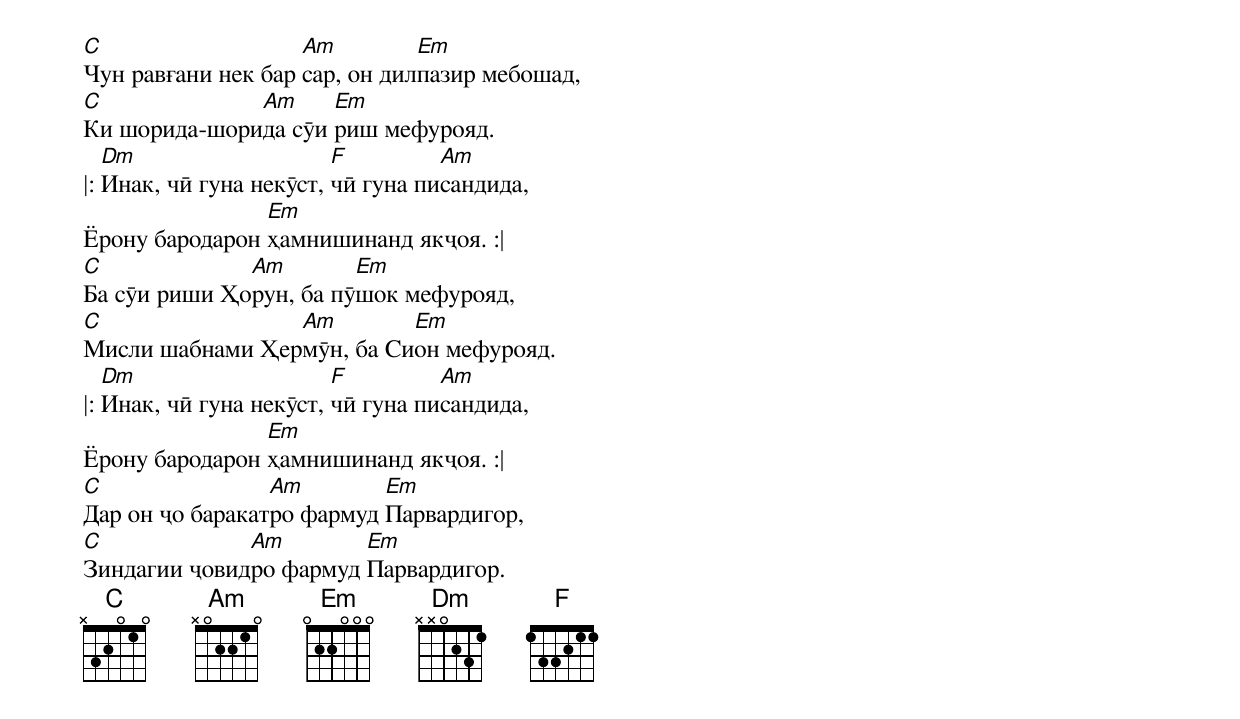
[C]Чун равғани нек бар [Am]сар, он дил[Em]пазир мебошад,
[C]Ки шорида-шори[Am]да сӯи [Em]риш мефурояд.
|: [Dm]Инак, чӣ гуна некӯст, [F]чӣ гуна пи[Am]сандида,
Ёрону бародарон [Em]ҳамнишинанд якҷоя. :|
[C]Ба сӯи риши Ҳо[Am]рун, ба пӯ[Em]шок мефурояд,
[C]Мисли шабнами Ҳер[Am]мӯн, ба Си[Em]он мефурояд.
|: [Dm]Инак, чӣ гуна некӯст, [F]чӣ гуна пи[Am]сандида,
Ёрону бародарон [Em]ҳамнишинанд якҷоя. :|
[C]Дар он ҷо баракат[Am]ро фармуд [Em]Парвардигор,
[C]Зиндагии ҷовид[Am]ро фармуд [Em]Парвардигор.
